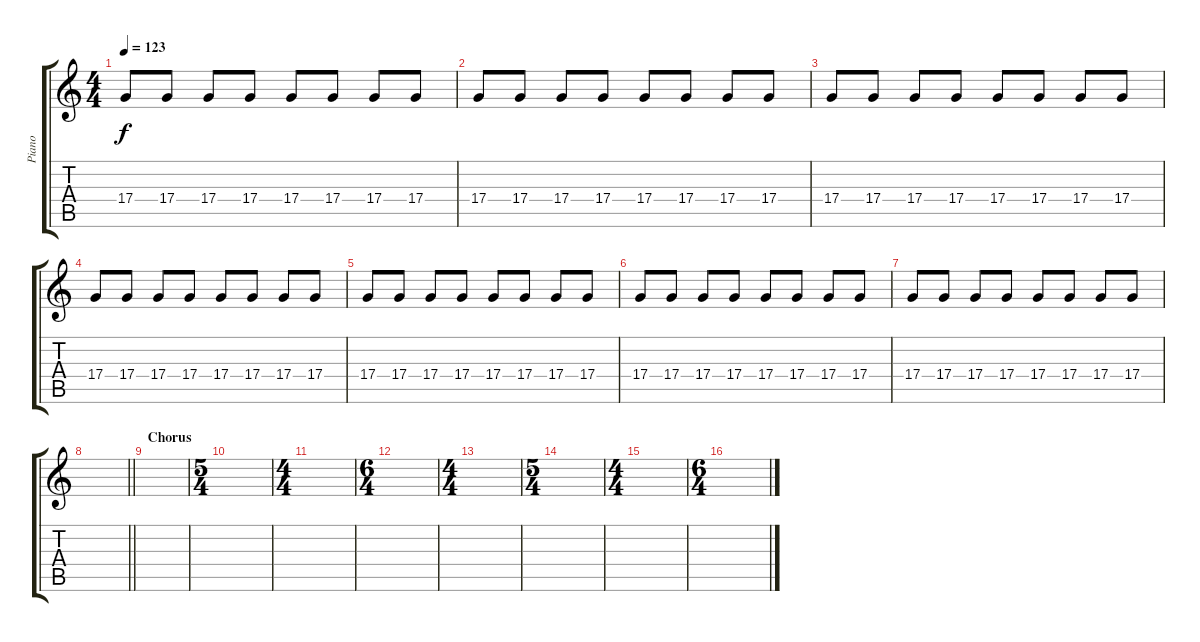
\track ("Piano" "Piano") {instrument acousticgrandpiano}
\staff {score tabs}
\tuning (E4 B3 G3 D3 A2 D2) {hide}
\ts (4 4)
\tempo 123
\clef g2
\ks c
17.4.8{dy f} 17.4.8 17.4.8 17.4.8 17.4.8 17.4.8 17.4.8 17.4.8 |
17.4.8 17.4.8 17.4.8 17.4.8 17.4.8 17.4.8 17.4.8 17.4.8 |
17.4.8 17.4.8 17.4.8 17.4.8 17.4.8 17.4.8 17.4.8 17.4.8 |
17.4.8 17.4.8 17.4.8 17.4.8 17.4.8 17.4.8 17.4.8 17.4.8 |
17.4.8 17.4.8 17.4.8 17.4.8 17.4.8 17.4.8 17.4.8 17.4.8 |
17.4.8 17.4.8 17.4.8 17.4.8 17.4.8 17.4.8 17.4.8 17.4.8 |
17.4.8 17.4.8 17.4.8 17.4.8 17.4.8 17.4.8 17.4.8 17.4.8 |
\barLineRight lightlight
|
\section ("" "Chorus")
|
\ts (5 4)
|
\ts (4 4)
|
\ts (6 4)
|
\ts (4 4)
|
\ts (5 4)
|
\ts (4 4)
|
\ts (6 4)
